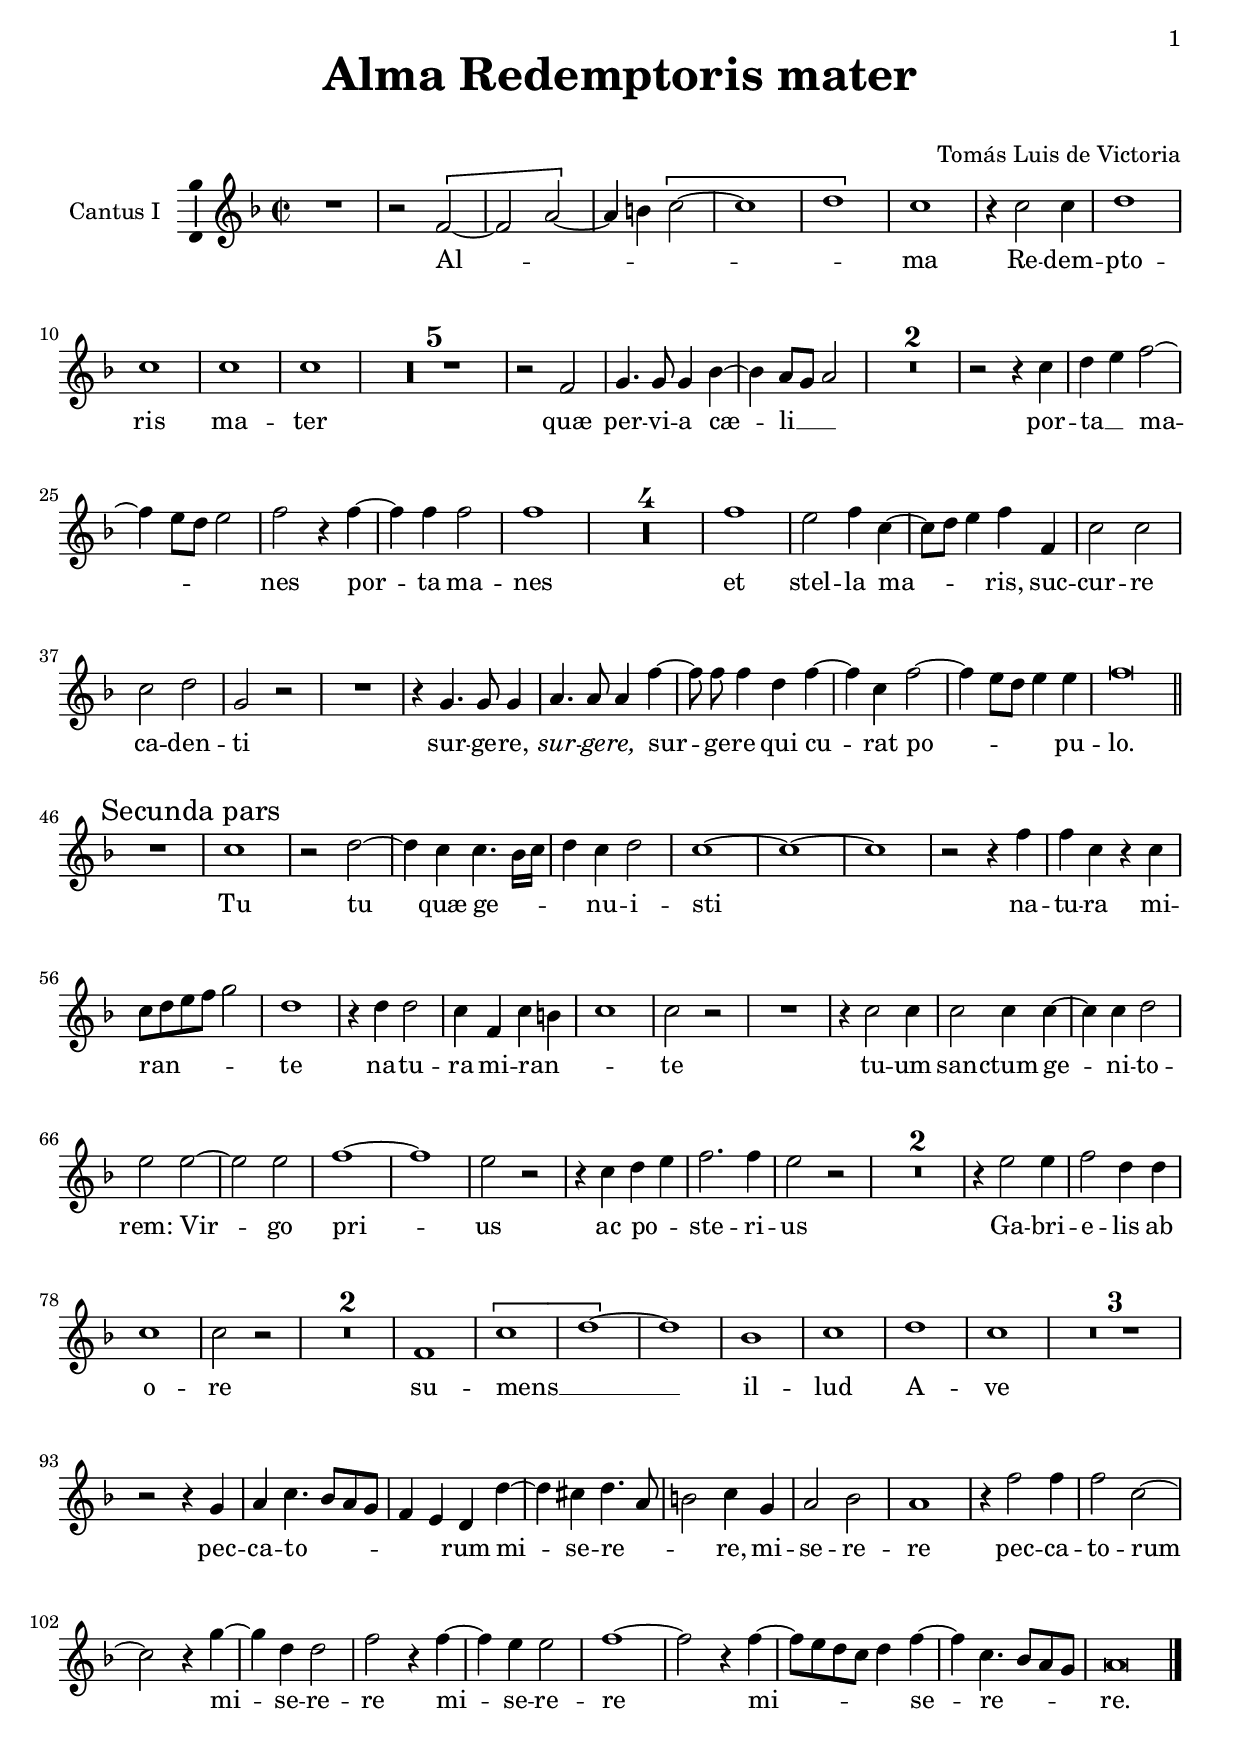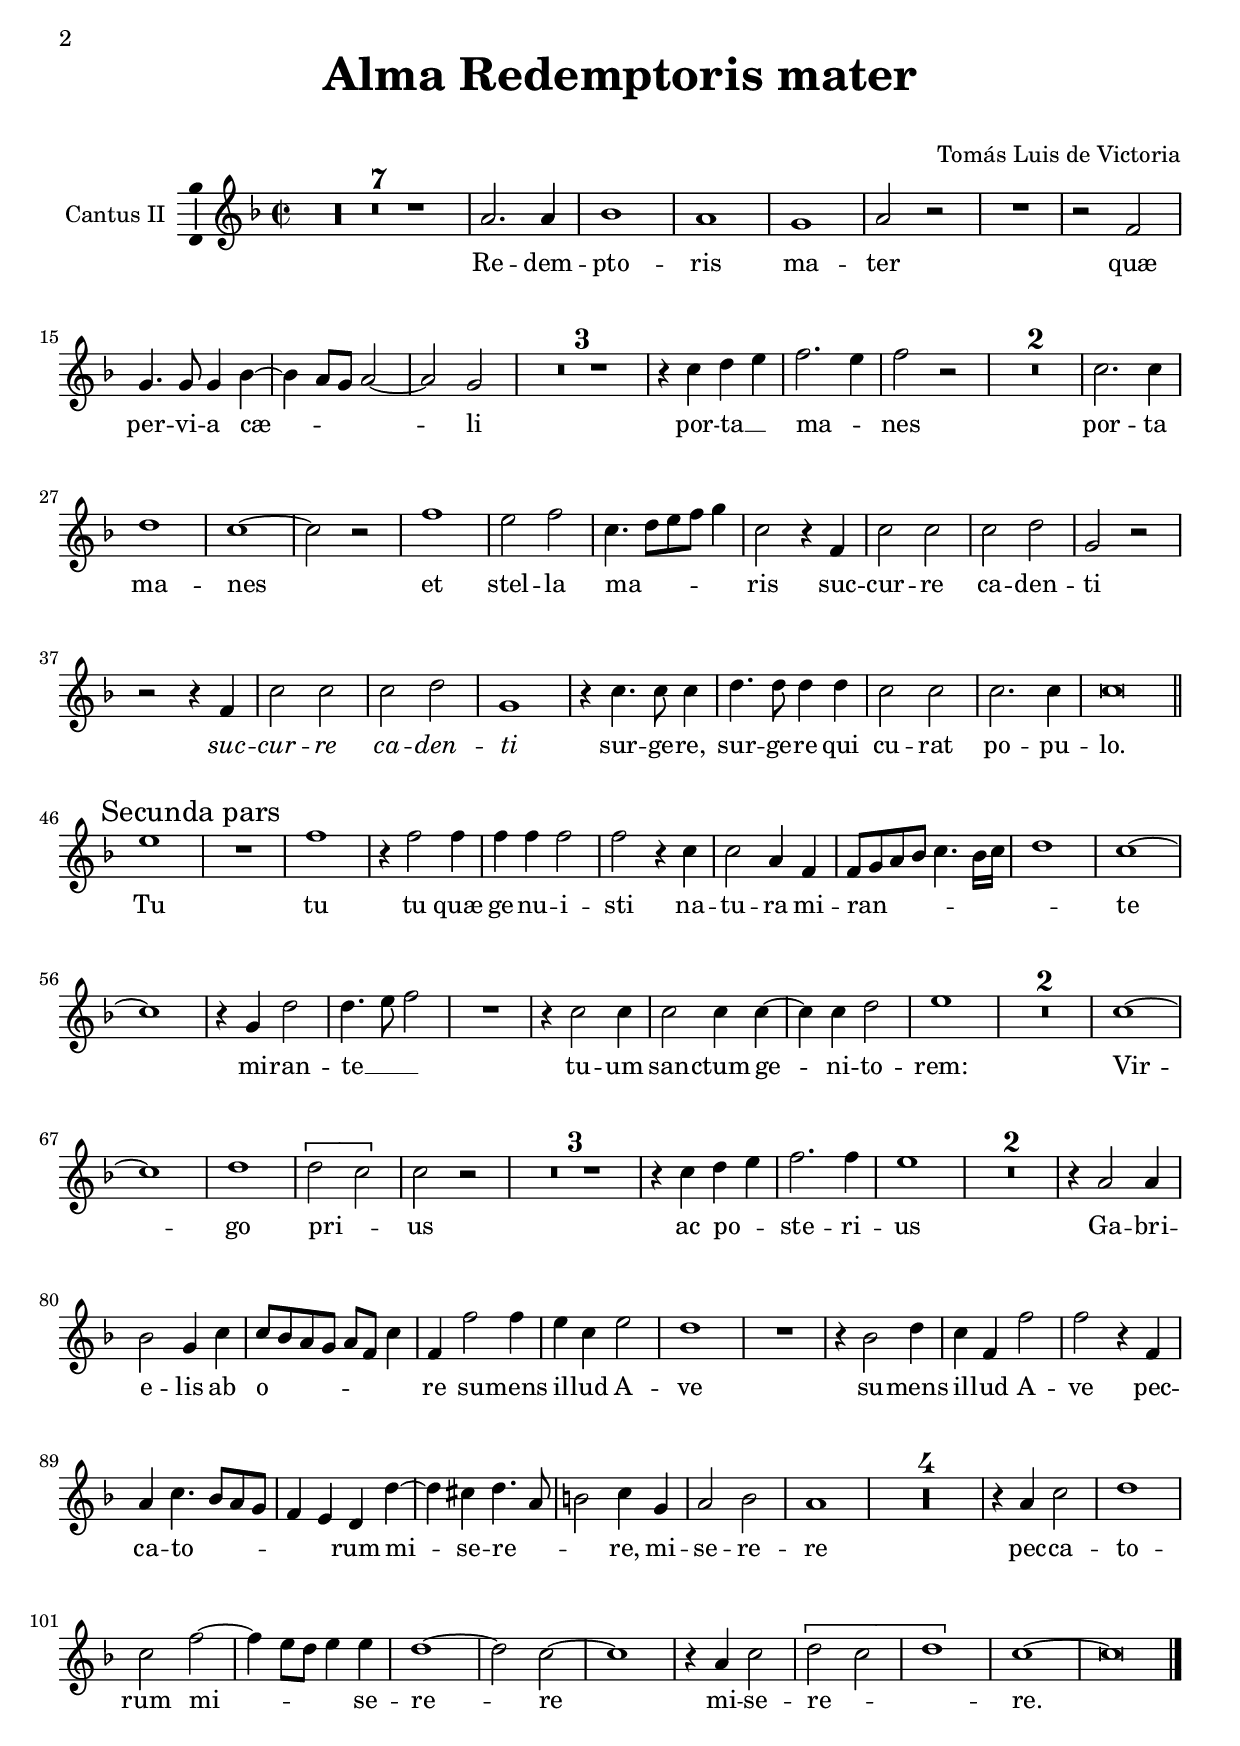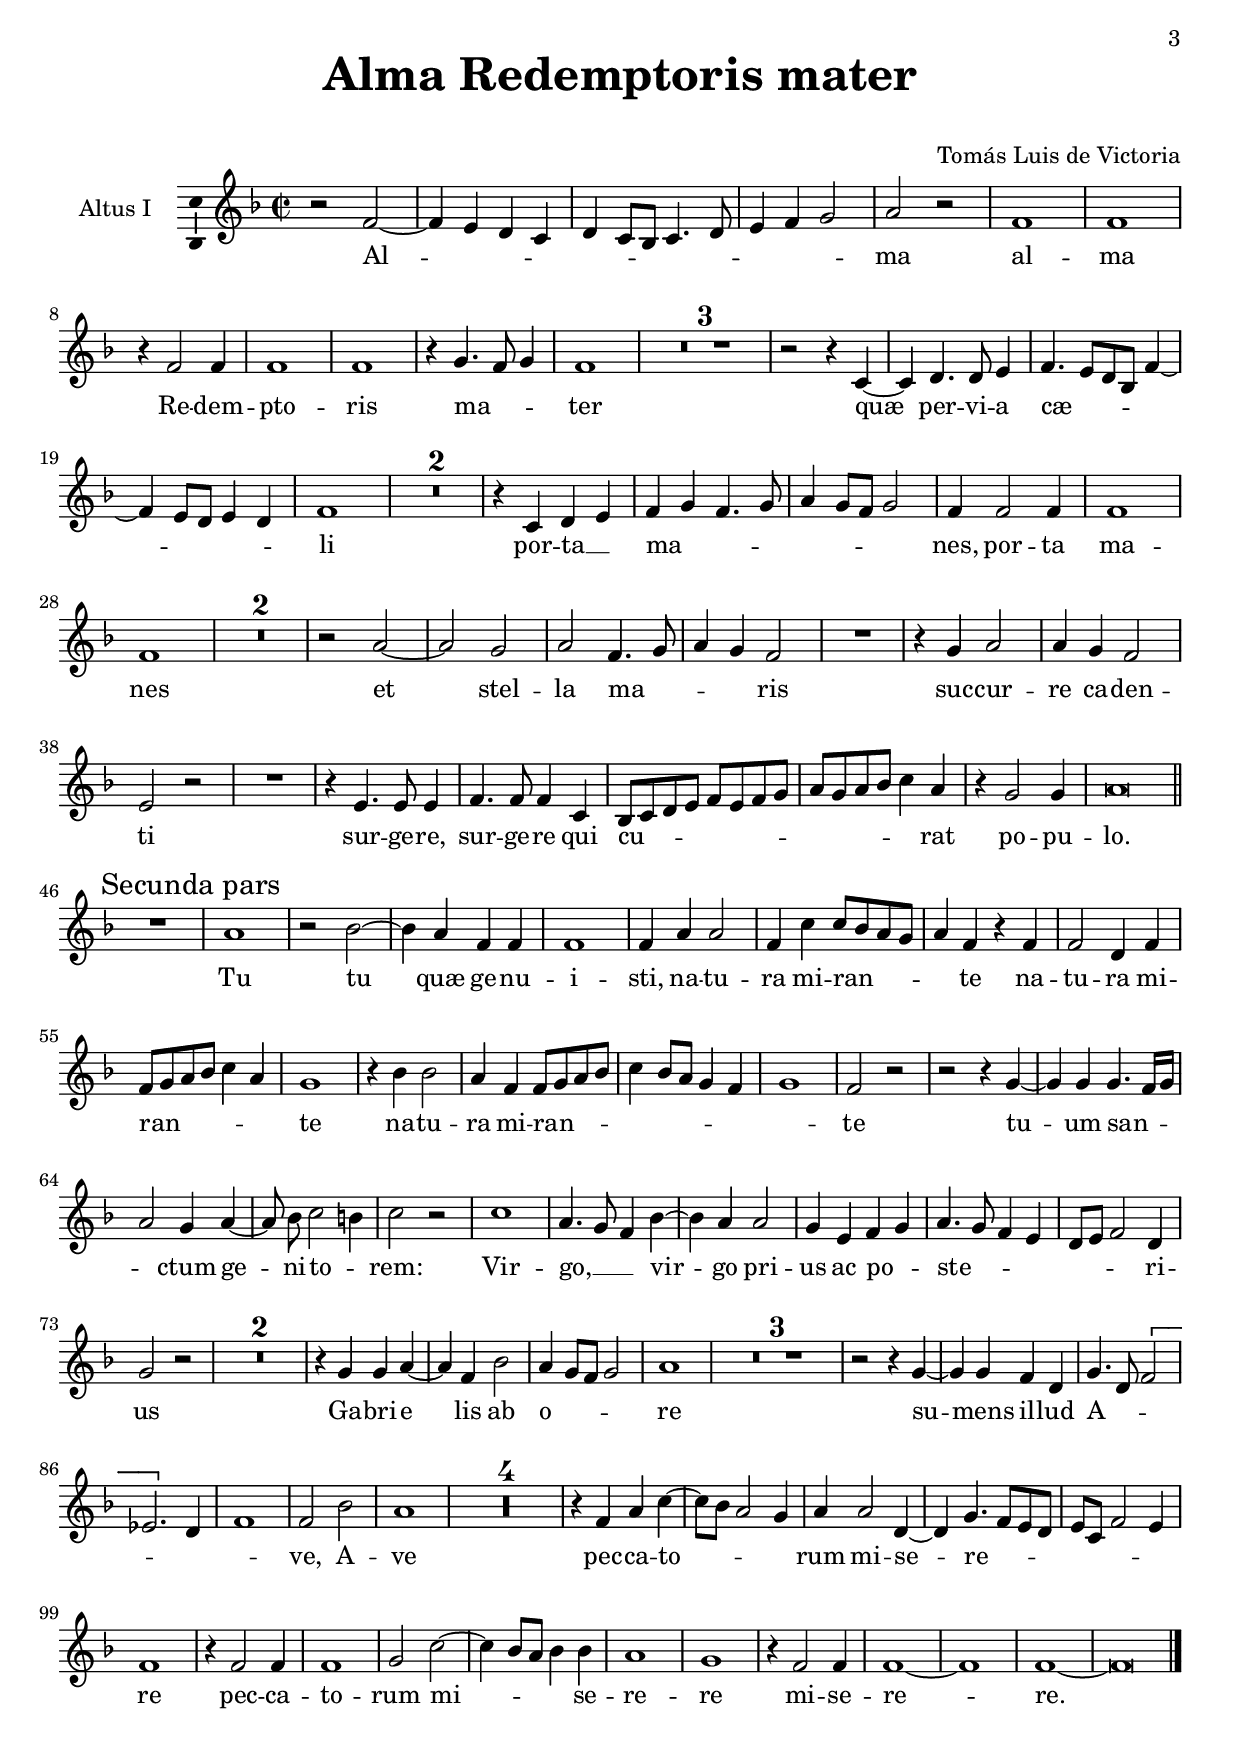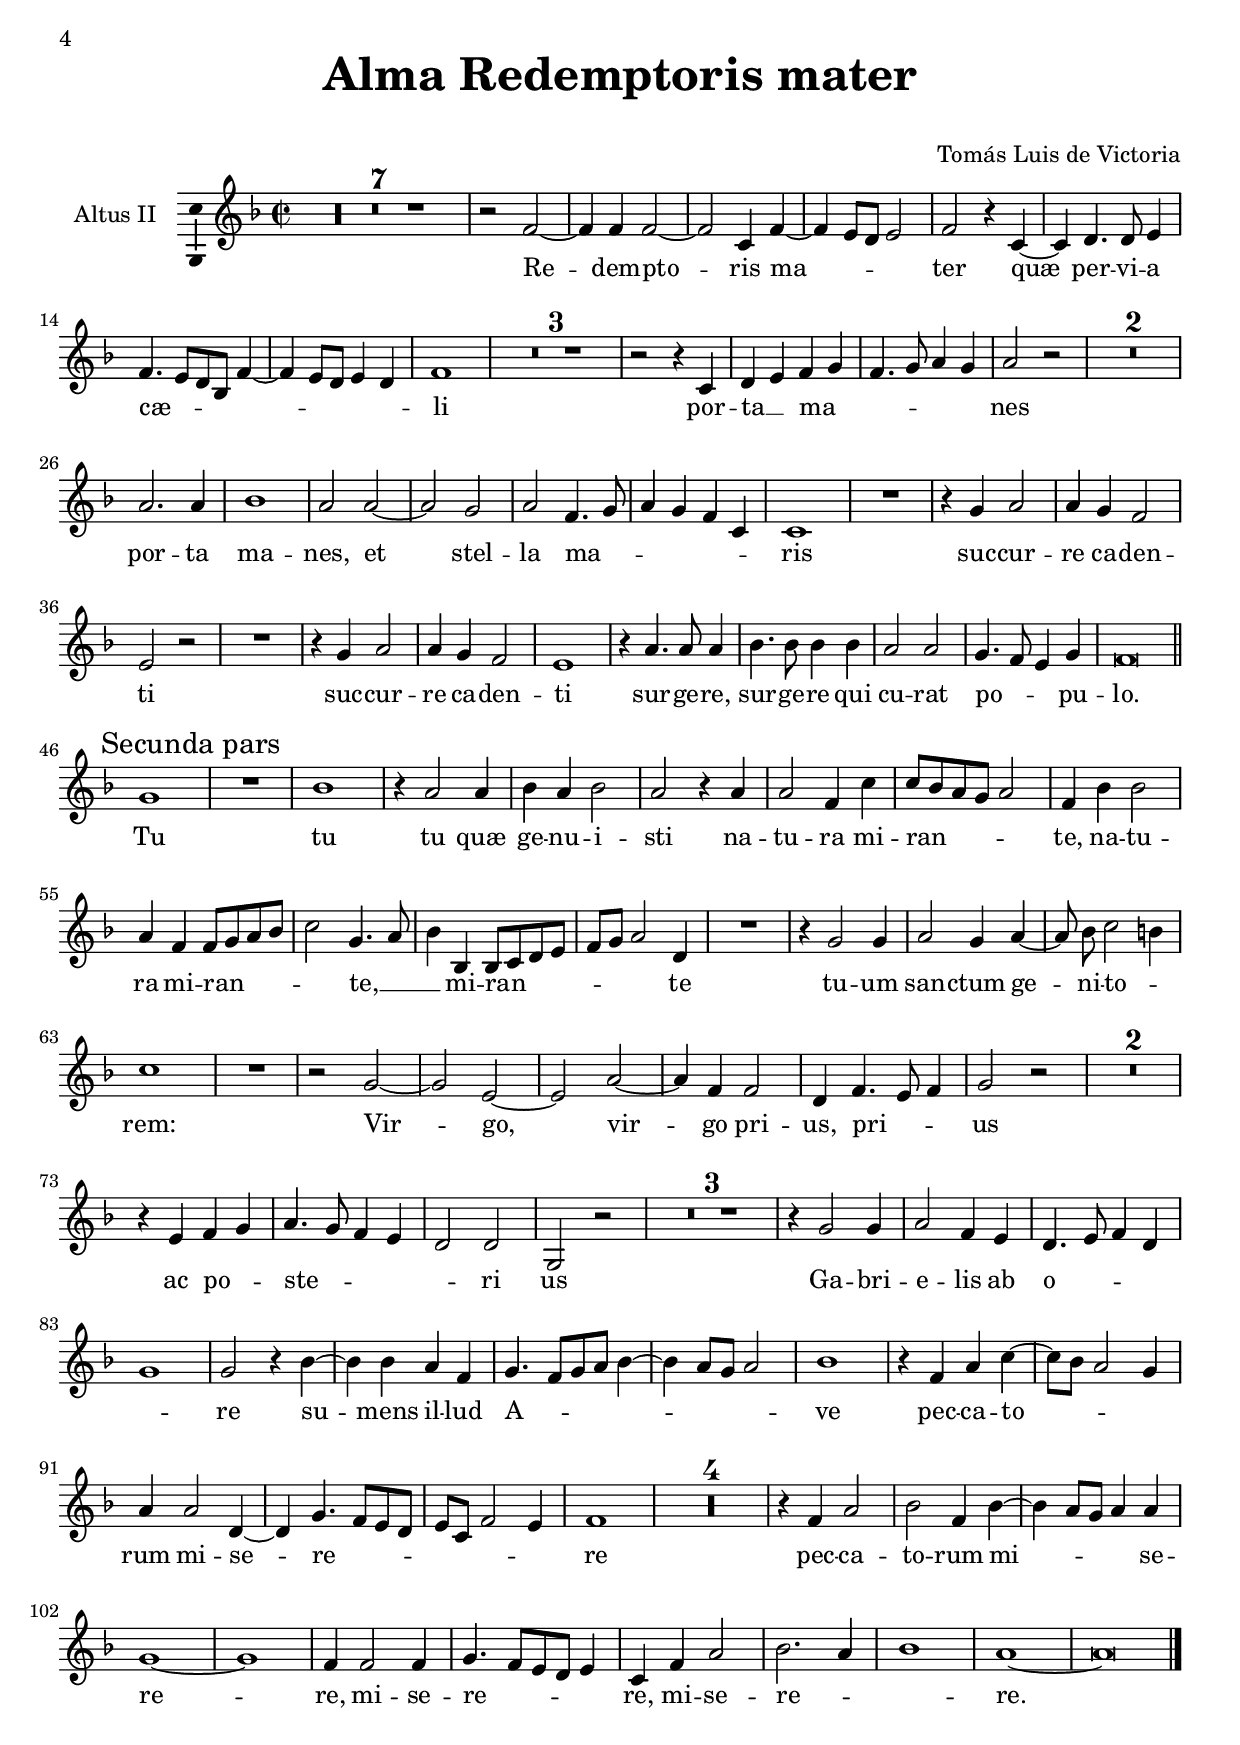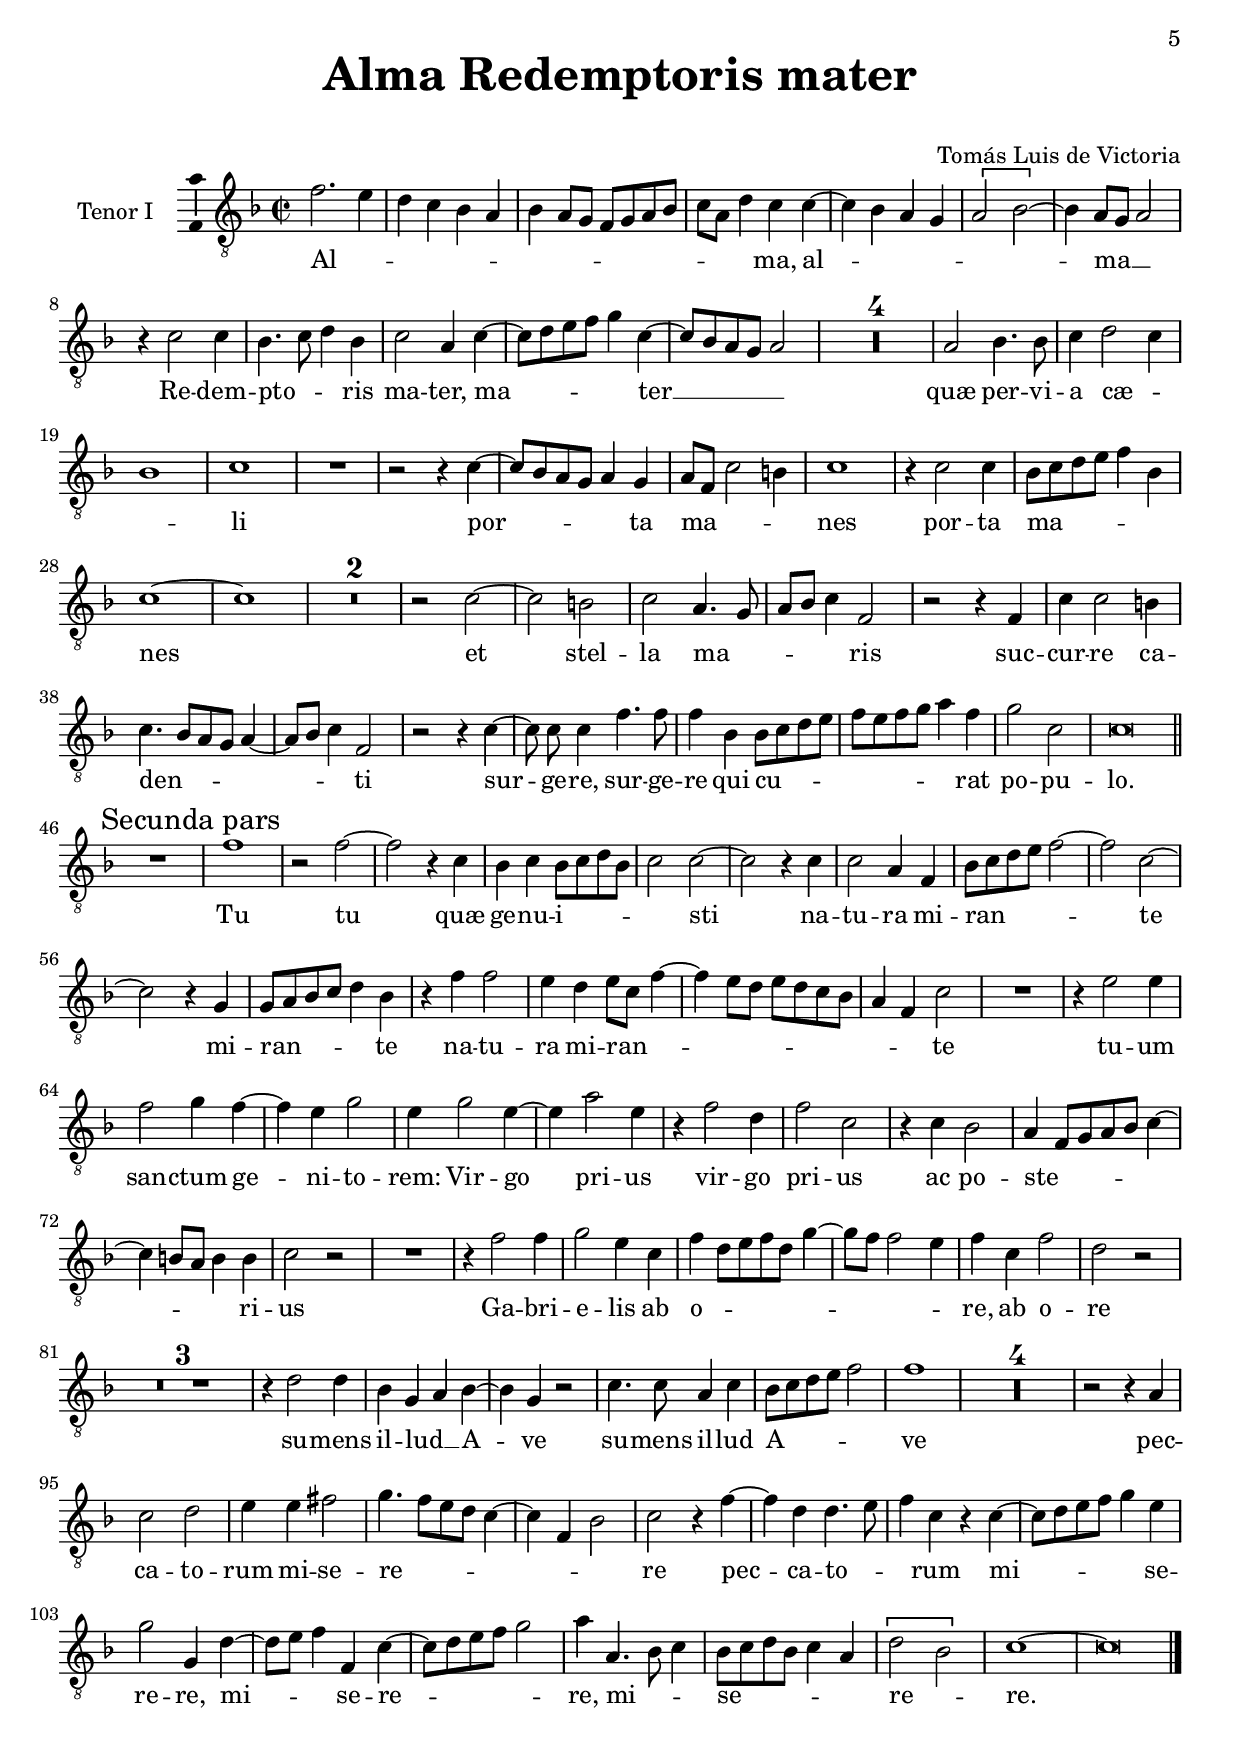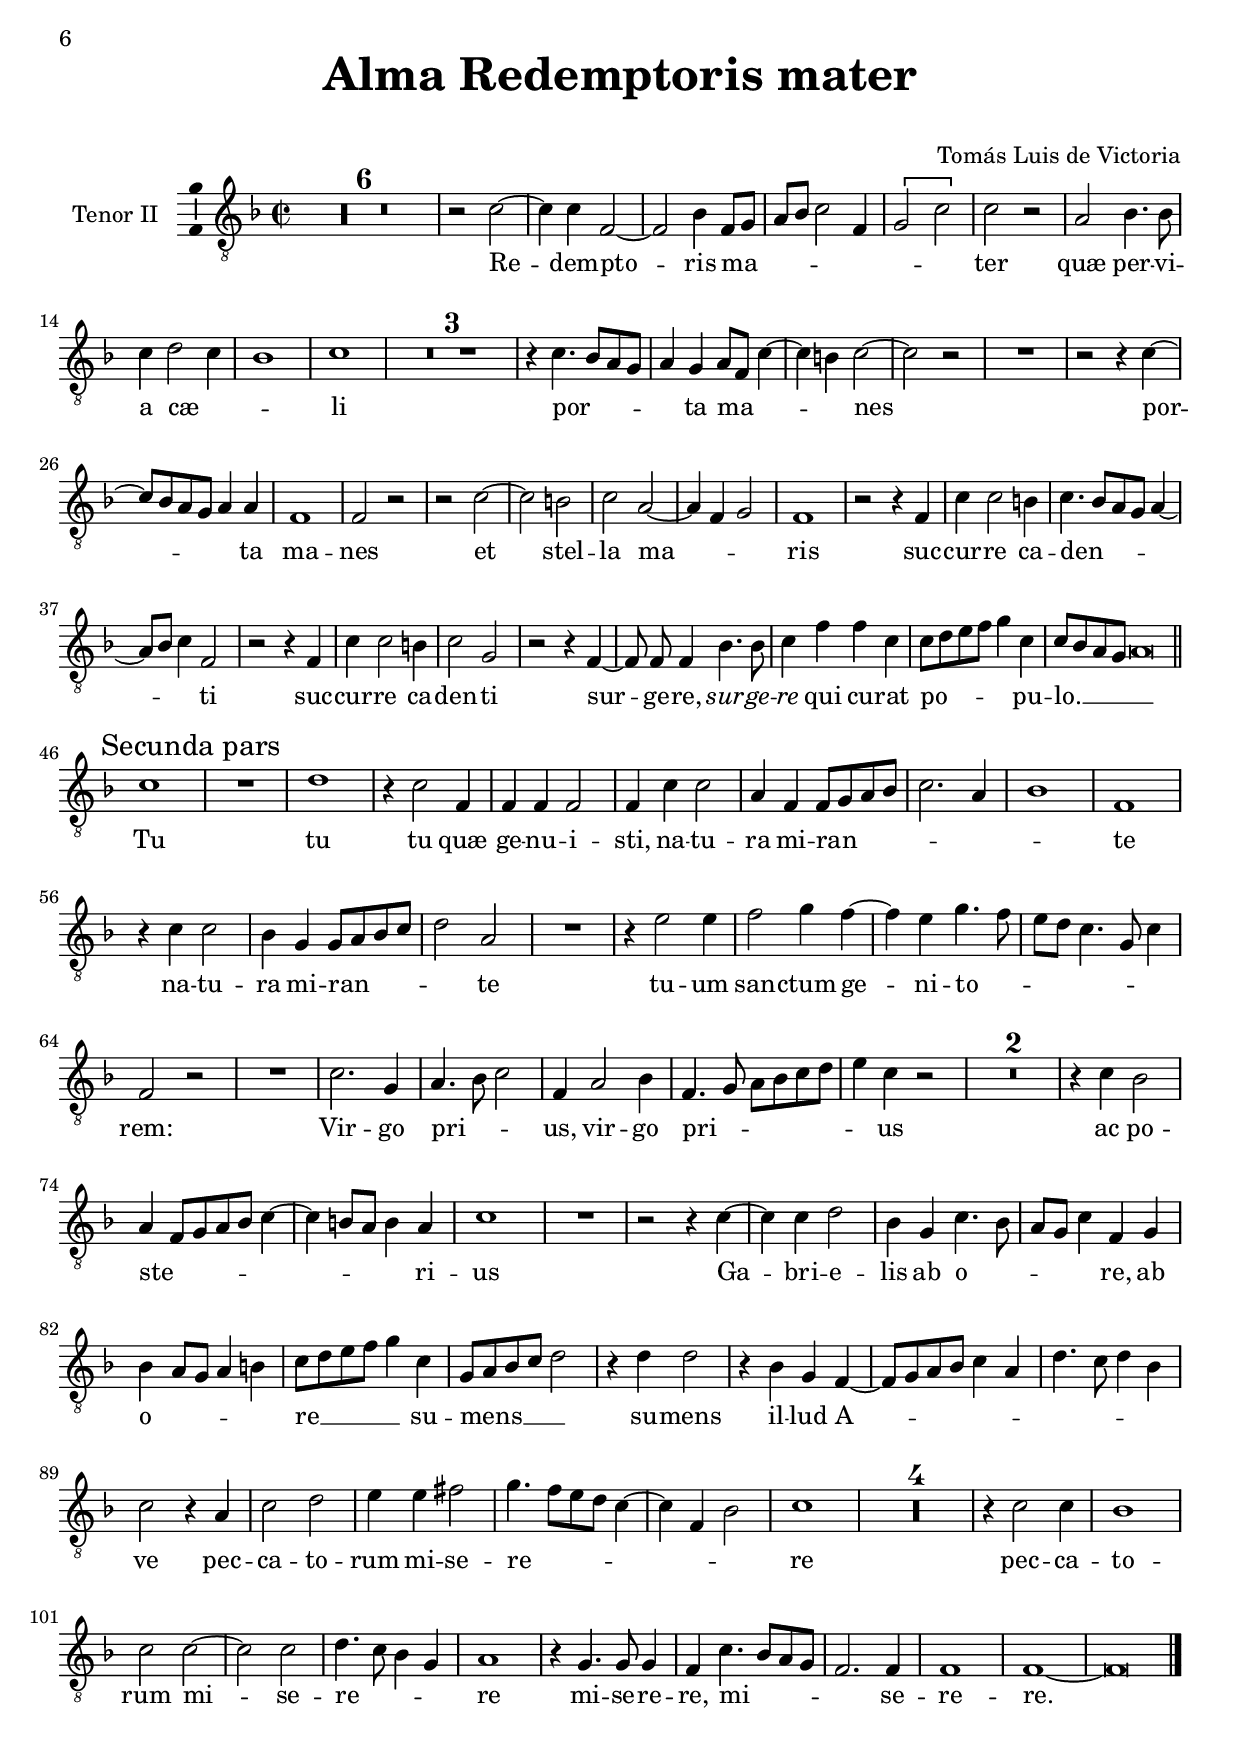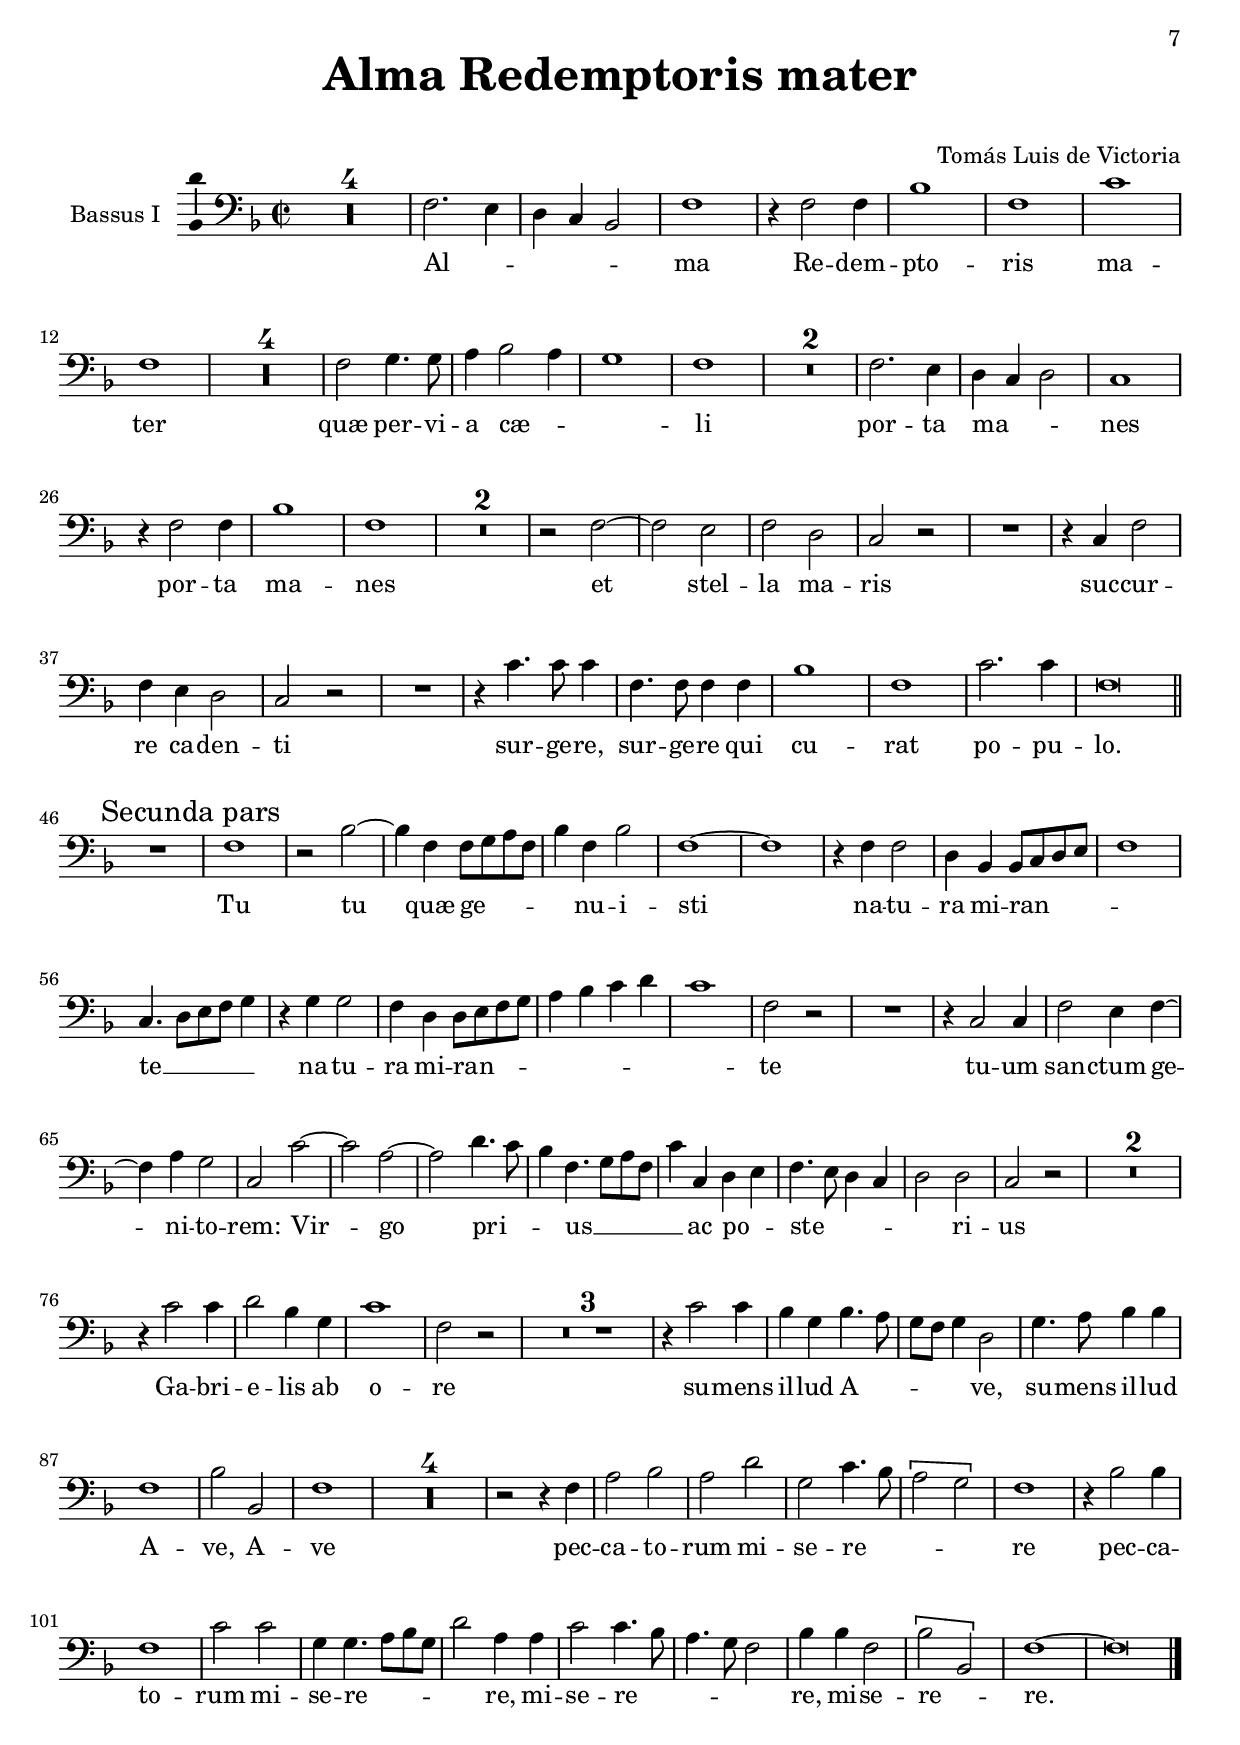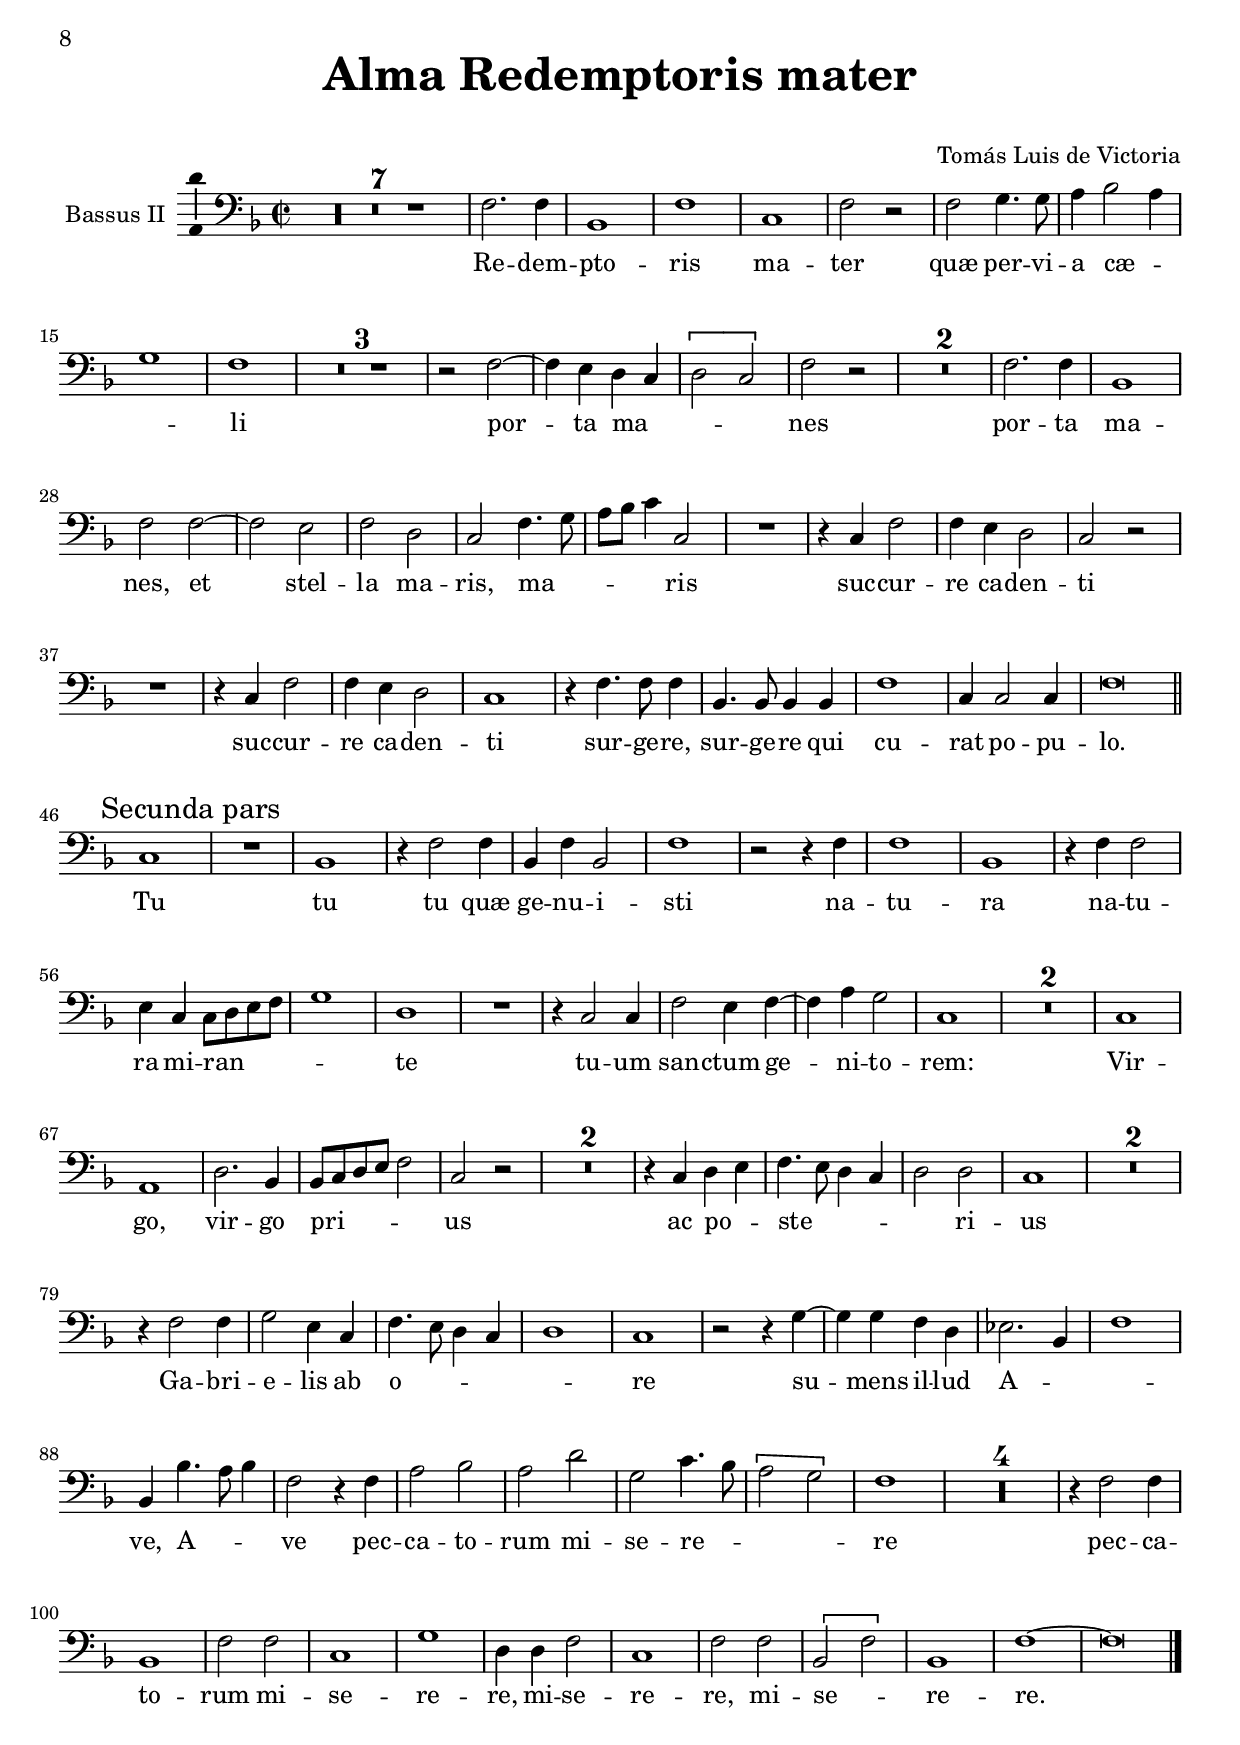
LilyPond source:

\version "2.18.0"

#(set-default-paper-size "a4")
#(set-global-staff-size 20)
#(ly:set-option 'point-and-click #f)
%nomobile

italicas=\override LyricText.font-shape = #'italic
rectas=\override LyricText.font-shape = #'upright
ss=\once \set suggestAccidentals = ##t
incipitwidth = 14


\header { tagline=" "} 

%%%%%%%%%%%%%%%%%%%%%%%%%%%%%%%%%%%%%%%%%%%%%%%%%%%%%%%%%%%%%%%%%%%%%%%%%%%%%5



global={\compressFullBarRests
	\key f \major \time 2/2 \skip 1*45 \bar "||" \break
        \override Score.RehearsalMark.X-offset = #4
        \mark \markup{"Secunda pars"}
        \skip 1*65 \bar "|." \pageBreak
}


cantus={
	R1*4/4 |
	r2 \[f' ~ |
	f' a' ~ \] |
	a'4 b' \[ c''2 ~ |
%5
	c''1 | % falta el puntillo en todas las ediciones menos en 1581b y en el órgano de 1600a
	d'' \] |
	c'' |
	r4 c''2 c''4 |
	d''1 |
%10
	c'' |
	c'' |
	c'' |
        R1*5
        %{R1*4/4 |
	R1*4/4 |
%15
	R1*4/4 |
	R1*4/4 |
	R1*4/4 | %}
        r2 f' |
	g'4. g'8 g'4 bes' ~ |
%20
	bes' a'8 g' a'2 |
	R1*2
        %{R1*4/4 |
	R1*4/4 %}
	r2 r4 c'' |
	d'' e'' f''2 ~ |
%25
	f''4 e''8 d'' e''2 |
	f'' r4 f'' ~ |
	f'' f'' f''2 |
	f''1 |
        R1*4
        %{
	R1*4/4 |
%30
	R1*4/4 |
	R1*4/4 |
	R1*4/4 %}
	f''1 |
	e''2 f''4 c'' ~ |
%35
	c''8 d'' e''4 f'' f' |
	c''2 c'' |
	c'' d'' |
	g' r |
	R1*4/4 |
%40
	r4 g'4. g'8 g'4 |
	a'4. a'8 a'4 f'' ~ |
	\set Staff.autoBeaming = ##f
	f''8 f'' f''4 d'' f'' ~ |
	\set Staff.autoBeaming = ##t
	f'' c'' f''2 ~ |
	f''4 e''8 d'' e''4 e'' |
%45
	f''\breve*1/2 | 
        
        R1*4/4 |
	c''1 |
	r2 d'' ~ |
	d''4 c'' c''4. bes'16 c'' |
%50
	d''4 c'' d''2 |
	c''1 ~ |
	c'' ~ |
	c'' | 
	r2 r4 f'' |
%55
	f'' c'' r c'' |
	c''8 d'' e'' f'' g''2 |
	d''1 |
	r4 d'' d''2 | 
	c''4 f' c'' b' |
%60
	c''1 |
	c''2 r | 
	R1*4/4 |
	r4 c''2 c''4 |
	c''2 c''4 c'' ~ |
%65
	c'' c'' d''2 |
	e'' e'' ~ |
	e'' e'' |
	f''1 ~ | 
	f'' |
%70
	e''2 r |
	r4 c'' d'' e'' |
	f''2. f''4 | 
	e''2 r |
	R1*2
        %{R1*4/4 | 
%75
	R1*4/4 %}
	r4 e''2 e''4 |
	f''2 d''4 d'' |
	c''1 |
	c''2 r | 
%80
        R1*2
	%{R1*4/4 | 
	R1*4/4 %}
	f'1 |
	\[c'' |
	d'' ~ \] |
%85
	d'' |
	bes' | % en 1600a parece que hay un puntillo
	c'' |
	d'' |
	c'' |
%90
        R1*3
	%{R1*4/4 |
	R1*4/4 |
	R1*4/4 %}
	r2 r4 g' | 
	a' c''4. bes'8 a' g' |
%95
	f'4 e' d' d'' ~ |
	d'' cis'' d''4. a'8 |
	b'2 c''4 g' |
	a'2 bes' |
	a'1 |
%100
	r4 f''2 f''4 | 
	f''2 c'' ~ |
	c'' r4 g'' ~ |
	g'' d'' d''2 | 
	f'' r4 f'' ~ |
%105
	f'' e'' e''2 |
	f''1 ~ |
	f''2 r4 f'' ~ |
	f''8 e'' d'' c'' d''4 f'' ~ |
	f'' c''4. bes'8 a' g' |
%110
	a'\breve*1/2 |
}

altus={
	r2 f' ~ |
	f'4 e' d' c' |
	d' c'8 bes c'4. d'8 |
	e'4 f' g'2 |
%5
	a' r |
	f'1 |
	f' |
	r4 f'2 f'4 |
	f'1 |
%10
	f' |
	r4 g'4. f'8 g'4 |
	f'1 |
        R1*3
        %{R1*4/4 |
	R1*4/4 |
%15
	R1*4/4 %}
	r2 r4 c' ~ |
	c' d'4. d'8 e'4 |
	f'4.  e'8[ d' bes] f'4 ~ |
	f' e'8 d' e'4 d' |
%20
	f'1 |
        R1*2
	%{R1*4/4 |
	R1*4/4 %}
	r4 c' d' e' |
	f' g' f'4. g'8 |
%25
	a'4 g'8 f' g'2 |
	f'4 f'2 f'4 |
	f'1 |
	f' |
        R1*2
	%{R1*4/4 |
%30
	R1*4/4 %}
	r2 a' ~ |
	a' g' |
	a' f'4. g'8 |
	a'4 g' f'2 |
%35
	R1*4/4 |
	r4 g' a'2 |
	a'4 g' f'2 |
	e' r |
	R1*4/4 |
%40
	r4 e'4. e'8 e'4 |
	f'4. f'8 f'4 c' |
	bes8 c' d' e' f' e' f' g' |
	a' g' a' bes' c''4 a' |
	r g'2 g'4 |
%45
	a'\breve*1/2 |
        
        R1*4/4 |
	a'1 |
	r2 bes' ~ |
	bes'4 a' f' f' |
%50
	f'1 |
	f'4 a' a'2 |
	f'4 c'' c''8 bes' a' g' |
	a'4 f' r f' |
	f'2 d'4 f' |
%55
	f'8 g' a' bes' c''4 a' |
	g'1 |
	r4 bes' bes'2 |
	a'4 f' f'8 g' a' bes' |
	c''4 bes'8 a' g'4 f' |
%60
	g'1 |
	f'2 r |
	r r4 g' ~ |
	g' g' g'4. f'16 g' |
	a'2 g'4 a' ~ |
%65
	\set Staff.autoBeaming = ##f
	a'8 bes' c''2 b'4 |
	\set Staff.autoBeaming = ##t
	c''2 r |
	c''1 |
	a'4. g'8 f'4 bes' ~ |
	bes' a' a'2 | % borroso
%70
	g'4 e' f' g' |
	a'4. g'8 f'4 e' |
	d'8 e' f'2 d'4 |
	g'2 r |
        R1*2
	%{R1*4/4 |
%75
	R1*4/4 %}
	r4 g' g' a' ~ |
	a' f' bes'2 |
	a'4 g'8 f' g'2 |
	a'1 |
%80
        R1*3
	%{R1*4/4 |
	R1*4/4 |
	R1*4/4 %}
	r2 r4 g' ~ |
	g' g' f' d' |
%85
	g'4. d'8 \[f'2 |
	ees'2.\] d'4 |
	f'1 |
	f'2 bes' |
	a'1 |
%90
        R1*4
	%{R1*4/4 |
	R1*4/4 |
	R1*4/4 |
	R1*4/4 %}
	r4 f' a' c'' ~ |
%95
	c''8 bes' a'2 g'4 |
	a' a'2 d'4 ~ |
	d' g'4. f'8 e' d' |
	e' c' f'2 e'4 |
	f'1 |
%100
	r4 f'2 f'4 | % borroso
	f'1 |
	g'2 c'' ~ |
	c''4 bes'8 a' bes'4 bes' |
	a'1 |
%105
	g' |
	r4 f'2 f'4 |
	f'1 ~ |
	f' |
	f' ~ |
%110
	f'\breve*1/2 |
}

tenor={
	f'2. e'4 |
	d' c' bes a |
	bes a8 g f g a bes |
	c' a d'4 c' c' ~ |
%5
	c' bes a g |
	\[a2 bes ~ \] |
	bes4 a8 g a2 |
	r4 c'2 c'4 |
	bes4. c'8 d'4 bes |
%10
	c'2 a4 c' ~ |
	c'8 d' e' f' g'4 c' ~ |
	c'8 bes a g a2 |
	R1*4
        %{R1*4/4 |
	R1*4/4 |
%15
	R1*4/4 |
	R1*4/4 %}
	a2 bes4. bes8 |
	c'4 d'2 c'4 |
	bes1 |
%20
	c' |
	R1*4/4 |
	r2 r4 c' ~ |
	c'8 bes a g a4 g |
	a8 f c'2 b4 |
%25
	c'1 |
	r4 c'2 c'4 |
	bes8 c' d' e' f'4 bes |
	c'1 ~ |
	c' |
%30
	R1*2
        %{R1*4/4 |
	R1*4/4 %}
	r2 c' ~ |
	c' b |
	c' a4. g8 |
%35
	a bes c'4 f2 |
	r r4 f |
	c' c'2 b4 |
	c'4.  bes8[ a g] a4 ~ |
	a8 bes c'4 f2 |
%40
	r r4 c' ~ |
	\set Staff.autoBeaming = ##f
	c'8 c' c'4 f'4. f'8 |
	\set Staff.autoBeaming = ##t
	f'4 bes bes8 c' d' e' |
	f' e' f' g' a'4 f' |
	g'2 c' |
%45
	c'\breve*1/2 |

        R1*4/4 |
	f'1 |
	r2 f' ~ |
	f' r4 c' |
%50
	bes c' bes8 c' d' bes |
	c'2 c' ~ |
	c' r4 c' |
	c'2 a4 f |
	bes8 c' d' e' f'2 ~ |
%55
	f' c' ~ |
	c' r4 g |
	g8 a bes c' d'4 bes |
	r f' f'2 |
	e'4 d' e'8 c' f'4 ~ |
%60
	f' e'8 d' e' d' c' bes |
	a4 f c'2 |
	R1*4/4 |
	r4 e'2 e'4 |
	f'2 g'4 f' ~ |
%65
	f' e' g'2 |
	e'4 g'2 e'4 ~ |
	e' a'2 e'4 |
	r f'2 d'4 |
	f'2 c' |
%70
	r4 c' bes2 |
	a4  f8[ g a bes] c'4 ~ |
	c' b8 a b4 b |
	c'2 r |
	R1*4/4 |
%75
	r4 f'2 f'4 |
	g'2 e'4 c' |
	f'  d'8[ e' f' d'] g'4 ~ |
	g'8 f' f'2 e'4 |
	f' c' f'2 |
%80
	d' r |
	R1*3
        %{R1*4/4 |
	R1*4/4 |
	R1*4/4 %}
	r4 d'2 d'4 |
%85
	bes g a bes ~ |
	bes g r2 |
	c'4. c'8 a4 c' |
	bes8 c' d' e' f'2 |
	f'1 |
%90
        R1*4
	%{R1*4/4 |
	R1*4/4 |
	R1*4/4 |
	R1*4/4 %}
	r2 r4 a |
%95
	c'2 d' |
	e'4 e' fis'2 |
	g'4.  f'8[ e' d'] c'4 ~ |
	c' f bes2 |
	c' r4 f' ~ |
%100
	f' d' d'4. e'8 |
	f'4 c' r c' ~ |
	c'8 d' e' f' g'4 e' |
	g'2 g4 d' ~ |
	d'8 e' f'4 f c' ~ |
%105
	c'8 d' e' f' g'2 |
	a'4 a4. bes8 c'4 |
	bes8 c' d' bes c'4 a |
	\[d'2 bes\] |
	c'1 ~ |
%110
	c'\breve*1/2 |
}

bassus={
	R1*4
        %{R1*4/4 |
	R1*4/4 |
	R1*4/4 |
	R1*4/4 %}
%5
	f2. e4 |
	d c bes,2 |
	f1 |
	r4 f2 f4 |
	bes1 |
%10
	f |
	c' |
	f |
        R1*4
	%{R1*4/4 |
	R1*4/4 |
%15
	R1*4/4 |
	R1*4/4 %}
	f2 g4. g8 |
	a4 bes2 a4 |
	g1 |
%20
	f |
        R1*2
	%{R1*4/4 |
	R1*4/4 %}
	f2. e4 |
	d c d2 |
%25
	c1 |
	r4 f2 f4 |
	bes1 |
	f |
        R1*2
	%{R1*4/4 |
%30
	R1*4/4 %}
	r2 f ~ |
	f e |
	f d |
	c r |
%35
	R1*4/4 |
	r4 c f2 |
	f4 e d2 |
	c r |
	R1*4/4 |
%40
	r4 c'4. c'8 c'4 |
	f4. f8 f4 f |
	bes1 |
	f |
	c'2. c'4 |
%45
	f\breve*1/2 |

        R1*4/4 |
	f1 |
	r2 bes ~ |
	bes4 f f8 g a f |
%50
	bes4 f bes2 |
	f1 ~ |
	f |
	r4 f f2 |
	d4 bes, bes,8 c d e |
%55
	f1 |
	c4.  d8[ e f] g4 |
	r g g2 |
	f4 d d8 e f g |
	a4 bes c' d' |
%60
	c'1 |
	f2 r |
	R1*4/4 |
	r4 c2 c4 |
	f2 e4 f ~ |
%65
	f a g2 |
	c c' ~ |
	c' a ~ |
	a d'4. c'8 |
	bes4 f4. g8 a f |
%70
	c'4 c d e |
	f4. e8 d4 c |
	d2 d |
	c r |
        R1*2
	%{R1*4/4 |
%75
	R1*4/4 %}
	r4 c'2 c'4 |
	d'2 bes4 g |
	c'1 |
	f2 r |
%80
        R1*3
	%{R1*4/4 |
	R1*4/4 |
	R1*4/4 %}
	r4 c'2 c'4 |
	bes g bes4. a8 |
%85
	g f g4 d2 |
	g4. a8 bes4 bes |
	f1 |
	bes2 bes, |
	f1 |
%90
        R1*4
	%{R1*4/4 |
	R1*4/4 |
	R1*4/4 |
	R1*4/4 %}
	r2 r4 f |
%95
	a2 bes |
	a d' |
	g c'4. bes8 |
	\[a2 g\] |
	f1 |
%100
	r4 bes2 bes4 |
	f1 |
	c'2 c' |
	g4 g4. a8 bes g |
	d'2 a4 a |
%105
	c'2 c'4. bes8 |
	a4. g8 f2 |
	bes4 bes f2 |
	\[bes bes,\] |
	f1 ~ |
%110
	f\breve*1/2 |
}

cantusdos={
	R1*7
        %{R1*4/4 |
	R1*4/4 |
	R1*4/4 |
	R1*4/4 |
%5
	R1*4/4 |
	R1*4/4 |
	R1*4/4 %}
	a'2. a'4 |
	bes'1 |
%10
	a' |
	g' |
	a'2 r |
	R1*4/4 |
	r2 f' |
%15
	g'4. g'8 g'4 bes' ~ |
	bes' a'8 g' a'2 ~ |
	a' g' |
        R1*3
	%{R1*4/4 |
	R1*4/4 |
%20
	R1*4/4 %}
	r4 c'' d'' e'' |
	f''2. e''4 |
	f''2 r |
        R1*2
	%{R1*4/4 |
%25
	R1*4/4 %}
	c''2. c''4 |
	d''1 |
	c'' ~ |
	c''2 r |
%30
	f''1 |
	e''2 f'' |
	c''4.  d''8[ e'' f''] g''4 |
	c''2 r4 f' |
	c''2 c'' |
%35
	c'' d'' |
	g' r |
	r r4 f' |
	c''2 c'' |
	c'' d'' |
%40
	g'1 |
	r4 c''4. c''8 c''4 |
	d''4. d''8 d''4 d'' |
	c''2 c'' |
	c''2. c''4 |
%45
	c''\breve*1/2 |

        e''1 |
	R1*4/4 |
	f''1 |
	r4 f''2 f''4 |
%50
	f'' f'' f''2 |
	f'' r4 c'' |
	c''2 a'4 f' |
	f'8 g' a' bes' c''4. bes'16 c'' |
	d''1 |
%55
	c'' ~ |
	c'' |
	r4 g' d''2 |
	d''4. e''8 f''2 |
	R1*4/4 |
%60
	r4 c''2 c''4 |
	c''2 c''4 c'' ~ |
	c'' c'' d''2 |
	e''1 |
        R1*2
	%{R1*4/4 |
%65
	R1*4/4 %}
	c''1 ~ |
	c'' |
	d'' |
	\[d''2 c''\] |
%70
	c'' r |
        R1*3
	%{R1*4/4 |
	R1*4/4 |
	R1*4/4 %}
	r4 c'' d'' e'' |
%75
	f''2. f''4 |
	e''1 |
        R1*2
	%{R1*4/4 |
	R1*4/4 %}
	r4 a'2 a'4 |
%80
	bes'2 g'4 c'' |
	c''8 bes' a' g' a' f' c''4 |
	f' f''2 f''4 |
	e'' c'' e''2 |
	d''1 |
%85
	R1*4/4 |
	r4 bes'2 d''4 |
	c'' f' f''2 |
	f'' r4 f' |
	a' c''4. bes'8 a' g' |
%90
	f'4 e' d' d'' ~ |
	d'' cis'' d''4. a'8 |
	b'2 c''4 g' |
	a'2 bes' |
	a'1 |
%95
        R1*4
	%{R1*4/4 |
	R1*4/4 |
	R1*4/4 |
	R1*4/4 %}
	r4 a' c''2 |
%100
	d''1 |
	c''2 f'' ~ |
	f''4 e''8 d'' e''4 e'' |
	d''1 ~ |
	d''2 c'' ~ |
%105
	c''1 |
	r4 a' c''2 |
	\[d'' c'' |
	d''1\] |
	c'' ~ |
%110
	c''\breve*1/2 |
}

altusdos={
        R1*7
	%{R1*4/4 |
	R1*4/4 |
	R1*4/4 |
	R1*4/4 |
%5
	R1*4/4 |
	R1*4/4 |
	R1*4/4 %}
	r2 f' ~ |
	f'4 f' f'2 ~ |
%10
	f' c'4 f' ~ |
	f' e'8 d' e'2 |
	f' r4 c' ~ |
	c' d'4. d'8 e'4 |
	f'4.  e'8[ d' bes] f'4 ~ |
%15
	f' e'8 d' e'4 d' |
	f'1 |
        R1*3
	%{R1*4/4 |
	R1*4/4 |
	R1*4/4 %}
%20
	r2 r4 c' |
	d' e' f' g' |
	f'4. g'8 a'4 g' |
	a'2 r |
        R1*2
	%{R1*4/4 |
%25
	R1*4/4 %}
	a'2. a'4 |
	bes'1 |
	a'2 a' ~ |
	a' g' |
%30
	a' f'4. g'8 |
	a'4 g' f' c' |
	c'1 |
	R1*4/4 |
	r4 g' a'2 |
%35
	a'4 g' f'2 |
	e' r |
	R1*4/4 |
	r4 g' a'2 |
	a'4 g' f'2 |
%40
	e'1 |
	r4 a'4. a'8 a'4 |
	bes'4. bes'8 bes'4 bes' |
	a'2 a' |
	g'4. f'8 e'4 g' |
%45
	f'\breve*1/2 |

        g'1 |
	R1*4/4 |
	bes'1 |
	r4 a'2 a'4 |
%50
	bes' a' bes'2 |
	a' r4 a' |
	a'2 f'4 c'' |
	c''8 bes' a' g' a'2 |
	f'4 bes' bes'2 |
%55
	a'4 f' f'8 g' a' bes' |
	c''2 g'4. a'8 |
	bes'4 bes bes8 c' d' e' |
	f' g' a'2 d'4 |
	R1*4/4 |
%60
	r4 g'2 g'4 |
	a'2 g'4 a' ~ |
	\set Staff.autoBeaming = ##f
	a'8 bes' c''2 b'4 |
	\set Staff.autoBeaming = ##t
	c''1 |
	R1*4/4 |
%65
	r2 g' ~ |
	g' e' ~ |
	e' a' ~ |
	a'4 f' f'2 |
	d'4 f'4. e'8 f'4 |
%70
	g'2 r |
        R1*2
	%{R1*4/4 |
	R1*4/4 %}
	r4 e' f' g' |
	a'4. g'8 f'4 e' |
%75
	d'2 d' |
	g r |
        R1*3
	%{R1*4/4 |
	R1*4/4 |
	R1*4/4 %}
%80
	r4 g'2 g'4 |
	a'2 f'4 e' |
	d'4. e'8 f'4 d' |
	g'1 |
	g'2 r4 bes' ~ |
%85
	bes' bes' a' f' |
	g'4.  f'8[ g' a'] bes'4 ~ |
	bes' a'8 g' a'2 |
	bes'1 |
	r4 f' a' c'' ~ |
%90
	c''8 bes' a'2 g'4 |
	a' a'2 d'4 ~ |
	d' g'4. f'8 e' d' |
	e' c' f'2 e'4 |
	f'1 |
%95
        R1*4
	%{R1*4/4 |
	R1*4/4 |
	R1*4/4 |
	R1*4/4 %}
	r4 f' a'2 |
%100
	bes' f'4 bes' ~ |
	bes' a'8 g' a'4 a' |
	g'1 ~ |
	g' |
	f'4 f'2 f'4 |
%105
	g'4.  f'8[ e' d'] e'4 |
	c' f' a'2 |
	bes'2. a'4 |
	bes'1 |
	a' ~ |
%110
	a'\breve*1/2 |
}

tenordos={
        R1*6
        %{
	R1*4/4 |
	R1*4/4 |
	R1*4/4 |
	R1*4/4 |
%5
	R1*4/4 |
	R1*4/4 %}
	r2 c' ~ |
	c'4 c' f2 ~ |
	f bes4 f8 g |
%10
	a bes c'2 f4 |
	\[g2 c'\] |
	c' r |
	a bes4. bes8 |
	c'4 d'2 c'4 |
%15
	bes1 |
	c' |
        R1*3
	%{R1*4/4 |
	R1*4/4 |
	R1*4/4 %}
%20
	r4 c'4. bes8 a g |
	a4 g a8 f c'4 ~ |
	c' b c'2 ~ |
	c' r |
	R1*4/4 |
%25
	r2 r4 c' ~ |
	c'8 bes a g a4 a |
	f1 |
	f2 r |
	r c' ~ |
%30
	c' b |
	c' a ~ |
	a4 f g2 |
	f1 |
	r2 r4 f |
%35
	c' c'2 b4 |
	c'4.  bes8[ a g] a4 ~ |
	a8 bes c'4 f2 |
	r r4 f |
	c' c'2 b4 |
%40
	c'2 g |
	r r4 f ~ |
	\set Staff.autoBeaming = ##f
	f8 f f4 bes4. bes8 |
	\set Staff.autoBeaming = ##t
	c'4 f' f' c' |
	c'8 d' e' f' g'4 c' |
%45
	c'8 bes a g a\breve*1/4 |

        c'1 |
	R1*4/4 |
	d'1 |
	r4 c'2 f4 |
%50
	f f f2 |
	f4 c' c'2 |
	a4 f f8 g a bes |
	c'2. a4 |
	bes1 |
%55
	f |
	r4 c' c'2 |
	bes4 g g8 a bes c' |
	d'2 a |
	R1*4/4 |
%60
	r4 e'2 e'4 |
	f'2 g'4 f' ~ |
	f' e' g'4. f'8 |
	e' d' c'4. g8 c'4 |
	f2 r |
%65
	R1*4/4 |
	c'2. g4 |
	a4. bes8 c'2 |
	f4 a2 bes4 |
	f4. g8 a bes c' d' | % mejor sin unir las 5 corcheas
%70
	e'4 c' r2 |
	R1*2
        %{R1*4/4 |
	R1*4/4 %}
	r4 c' bes2 |
	a4  f8[ g a bes] c'4 ~ |
%75
	c' b8 a b4 a |
	c'1 |
	R1*4/4 |
	r2 r4 c' ~ |
	c' c' d'2 |
%80
	bes4 g c'4. bes8 |
	a g c'4 f g |
	bes a8 g a4 b |
	c'8 d' e' f' g'4 c' |
	g8 a bes c' d'2 |
%85
	r4 d' d'2 |
	r4 bes g f ~ |
	f8 g a bes c'4 a |
	d'4. c'8 d'4 bes |
	c'2 r4 a |
%90
	c'2 d' |
	e'4 e' fis'2 |
	g'4.  f'8[ e' d'] c'4 ~ |
	c' f bes2 |
	c'1 |
%95
        R1*4
	%{R1*4/4 |
	R1*4/4 |
	R1*4/4 |
	R1*4/4 %}
	r4 c'2 c'4 |
%100
	bes1 |
	c'2 c' ~ |
	c' c' |
	d'4. c'8 bes4 g |
	a1 |
%105
	r4 g4. g8 g4 |
	f c'4. bes8 a g |
	f2. f4 |
	f1 |
	f ~ |
%110
	f\breve*1/2 |
}

bassusdos={
        R1*7
	%{R1*4/4 |
	R1*4/4 |
	R1*4/4 |
	R1*4/4 |
%5
	R1*4/4 |
	R1*4/4 |
	R1*4/4 %}
	f2. f4 |
	bes,1 |
%10
	f |
	c |
	f2 r |
	f g4. g8 |
	a4 bes2 a4 |
%15
	g1 |
	f |
        R1*3
	%{R1*4/4 |
	R1*4/4 |
	R1*4/4 %}
%20
	r2 f ~ |
	f4 e d c |
	\[d2 c\] |
	f r |
        R1*2
	%{R1*4/4 |
%25
	R1*4/4 %}
	f2. f4 |
	bes,1 |
	f2 f ~ |
	f e |
%30
	f d |
	c f4. g8 |
	a bes c'4 c2 |
	R1*4/4 |
	r4 c f2 |
%35
	f4 e d2 |
	c r |
	R1*4/4 |
	r4 c f2 |
	f4 e d2 |
%40
	c1 |
	r4 f4. f8 f4 |
	bes,4. bes,8 bes,4 bes, |
	f1 |
	c4 c2 c4 |
%45
	f\breve*1/2 |
        
        c1 |
	R1*4/4 |
	bes,1 |
	r4 f2 f4 |
%50
	bes, f bes,2 |
	f1 |
	r2 r4 f |
	f1 |
	bes, |
%55
	r4 f f2 |
	e4 c c8 d e f |
	g1 |
	d |
	R1*4/4 |
%60
	r4 c2 c4 |
	f2 e4 f ~ |
	f a g2 |
	c1 |
        R1*2
	%{R1*4/4 |
%65
	R1*4/4 %}
	c1 |
	a, |
	d2. bes,4 |
	bes,8 c d e f2 |
%70
	c r |
        R1*2
	%{R1*4/4 |
	R1*4/4 %}
	r4 c d e |
	f4. e8 d4 c |
%75
	d2 d2 |
	c1 |
        R1*2
	%{R1*4/4 |
	R1*4/4 %}
	r4 f2 f4 |
%80
	g2 e4 c |
	f4. e8 d4 c |
	d1 |
	c |
	r2 r4 g ~ |
%85
	g g f d |
	ees2. bes,4 |
	f1 |
	bes,4 bes4. a8 bes4 |
	f2 r4 f |
%90
	a2 bes |
	a d' |
	g c'4. bes8 |
	\[a2 g\] |
	f1 |
%95
        R1*4
	%{R1*4/4 |
	R1*4/4 |
	R1*4/4 |
	R1*4/4 %}
	r4 f2 f4 |
%100
	bes,1 |
	f2 f |
	c1 |
	g |
	d4 d f2 |
%105
	c1 |
	f2 f |
	\[bes, f\] |
	bes,1 |
	f ~ | % 1581b <f, f>
%110
	f\breve*1/2 |

}

textocantus=\lyricmode{
Al -- _ _ _ _ _ _ _ ma
Re -- dem -- pto -- ris ma -- ter
quæ per -- vi -- a cæ -- _ li __ _ _ % 1581b: _ _ li % Caeli
por -- ta __ _ ma -- _ _ _ _ nes
por -- _ ta ma -- nes
et stel -- la ma -- _ _ _ ris,
suc -- cur -- re ca -- den -- ti
sur -- ge -- re,
\italicas
sur -- ge -- re,
\rectas
sur -- _ ge -- re qui cu -- _ rat
po -- _ _ _ _ pu -- lo.

Tu
tu _
quæ ge -- _ _ _ nu -- i -- sti _ _
na -- tu -- ra mi -- ran -- _ _ _ _ te
na -- tu -- ra mi -- ran -- _ _ te
tu -- um san -- ctum ge -- _ ni -- to -- rem:
Vir -- _ go pri -- _ us
ac po -- _ ste -- ri -- us
Ga -- bri -- e -- lis ab o -- re
su -- mens __ _ _  il -- lud A -- ve % mayúscula porque es como una cita entre comillas
pec -- ca -- to -- _ _ _ _ _ rum mi -- _ se -- re -- _ _ re,
mi -- se -- re -- re
pec -- ca -- to -- rum _
mi -- _ se -- re -- re
mi -- _ se -- re -- re _
mi -- _ _ _ _ _  se -- _ re -- _ _ _  re.
}

textoaltus=\lyricmode{
Al -- _ _ _ _ _ _ _ _ _ _ _ _ ma
al -- ma Re -- dem -- pto -- ris
ma -- _ _ ter
quæ  _ per -- vi -- a
cæ -- _ _ _ _ _ _ _ _ _ li
por -- ta __ _ ma -- _ _ _ _ _ _ _ nes,
por -- ta ma -- nes
et _ stel -- la ma -- _ _ _ ris
suc -- cur -- re ca -- den -- ti
sur -- ge -- re,
%\italicas
sur -- ge -- re
%\rectas
qui cu -- _ _ _ _ _ _ _ _ _ _ _ _ rat
po -- pu -- lo.

Tu tu _ quæ ge -- nu -- i -- sti, na -- tu -- ra mi -- ran -- _ _ _ _ te
na -- tu -- ra mi -- ran -- _ _ _ _ _ te
%\italicas
na -- tu -- ra mi -- ran -- _ _ _ _ _ _ _ _ _ te
%\rectas
tu -- _ um san -- _ _ _ ctum ge -- _ ni -- to -- _ rem:
Vir -- go, __ _ _ 
vir -- _ go pri -- us ac po -- _ ste -- _ _ _ _ _ _ ri -- us
Ga -- bri -- e _ lis ab  o -- _ _ _ re
su -- _ mens il -- lud A -- _ _ _ _ _ ve, A -- ve
pec -- ca -- to -- _ _ _ _ rum mi -- se -- _ re -- _ _ _ _ _ _ _ re
pec -- ca -- to -- rum mi -- _ _ _ _ se -- re -- re
mi -- se -- re -- _ re. _
}

textotenor=\lyricmode{
Al -- _ _ _ _ _ _ _ _ _ _ _ _ _ _ _ ma,
al -- _ _ _ _ _ _ _ ma __ _ _ % 1581b: _ _ ma 
Re -- dem -- pto -- _ _ ris
ma -- ter,
ma -- _ _ _ _ _ ter __ _ _ _ _ _ 
quæ per -- vi -- a cæ -- _ _ li
por -- _ _ _ _ _ ta ma -- _ _ _ nes
por -- ta ma -- _ _ _ _ _ nes _ 
et _ stel -- la ma -- _ _ _ _ ris
suc -- cur -- re ca -- den -- _ _ _ _ _ _ _ ti
sur -- _ ge -- re,
%\italicas
sur -- ge -- re
%\rectas
qui cu -- _ _ _ _ _ _ _ _ rat
po -- pu -- lo.

Tu
tu _ quæ ge -- nu -- i -- _ _ _ _ sti _ na -- tu -- ra mi -- ran -- _ _ _ _ _ te _
mi -- ran -- _ _ _ _ te
na -- tu -- ra mi -- ran -- _ _ _ _ _ _ _ _ _ _ _ te
tu -- um san -- ctum ge -- _ ni -- to -- rem:
Vir -- go _ pri -- us
vir -- go pri -- us
ac po -- ste -- _ _ _ _ _ _ _ _ _ ri -- us
Ga -- bri -- e -- lis ab o -- _ _ _ _ _ _ _ _ _  re, ab o -- re
su -- mens il -- lud __ _ A -- _ ve % 1581b lud a -- _ _ ve
su -- mens il -- lud A -- _ _ _ _ ve
pec -- ca -- to -- rum mi -- se -- re -- _ _ _ _ _ _ _ re
pec -- _ ca -- to -- _ _ rum
mi -- _ _ _ _ _ se -- re -- re,
mi -- _ _ _ se -- re -- _ _ _ _ _ re,
mi -- _ _ se -- _ _ _ _ _ re -- _  re. _
}

textobassus=\lyricmode{
Al -- _ _ _ _ ma
Re -- dem -- pto -- ris
ma -- ter
quæ per -- vi -- a cæ -- _ _ li
por -- ta ma -- _ _ nes
por -- ta ma -- nes
et _ stel -- la ma -- ris
suc -- cur -- re ca -- den -- ti
sur -- ge -- re,
%\italicas
sur -- ge -- re
%\rectas
qui cu -- rat po -- pu -- lo.

Tu tu _
quæ ge -- _ _ _ _ nu -- i -- sti _
na -- tu -- ra mi -- ran -- _ _ _ _ te __ _ _ _ _ na -- tu -- ra mi -- ran -- _ _ _ _ _ _ _ _ te
tu -- um san -- ctum ge -- _ ni -- to -- rem:
Vir -- _ go _ pri -- _ _ us __ _ _ _ _ ac po -- _ ste -- _ _ _ _ ri -- us
Ga -- bri -- e -- lis ab o -- re
su -- mens il -- lud A -- _ _ _ _ ve,
su -- mens il -- lud A -- ve,
A -- ve
pec -- ca -- to -- rum mi -- se --  re -- _ _ _ re
pec -- ca -- to -- rum mi -- se -- re -- _ _ _ _ re,
mi -- se -- re -- _ _ _ _ re,
%\italicas
mi -- se -- re -- _ re. _
}


textocantusdos=\lyricmode{
Re -- dem -- pto -- ris
ma -- ter
quæ per -- vi -- a cæ -- _ _ _ _ _ li
por -- ta __ _ ma -- _ nes
por -- ta ma -- nes _
et stel -- la ma -- _ _ _ _ ris
suc -- cur -- re ca -- den -- ti
\italicas
suc -- cur -- re ca -- den -- ti
\rectas
sur -- ge -- re,
sur -- ge -- re qui cu -- rat po -- pu -- lo.

Tu tu
tu quæ ge -- nu -- i -- sti
na -- tu -- ra mi -- ran -- _ _ _ _ _ _ _ te _
mi -- ran -- te __ _ _ 
tu -- um san -- ctum ge -- _ ni -- to -- rem:
Vir -- _ go pri -- _ us
ac po -- _ ste -- ri -- us
Ga -- bri -- e -- lis ab o -- _ _ _ _ _ _ re su -- mens il -- lud A -- ve
su -- mens il -- lud A -- ve
pec -- ca -- to -- _ _ _ _ _ rum mi -- _ se -- re -- _ _ re,
mi -- se -- re -- re
pec -- ca -- to -- rum mi -- _ _ _ _ se -- re -- _ re _
mi -- se -- re -- _ _ re. _
}

textoaltusdos=\lyricmode{
Re -- _ dem -- pto -- _ ris
ma -- _ _ _ _ ter
quæ _
per -- vi -- a cæ -- _ _ _ _ _ _ _ _ _ li
por -- ta __ _ ma -- _ _ _ _ _ nes
por -- ta ma -- nes,
et _ stel -- la ma -- _ _ _ _ _ ris
suc -- cur -- re ca -- den -- ti
%\italicas
suc -- cur -- re ca -- den -- ti
%\rectas
sur -- ge -- re,
%\italicas
sur -- ge -- re
%\rectas
qui cu -- rat po -- _ _ pu -- lo.

Tu tu
tu quæ ge -- nu -- i -- sti
na -- tu -- ra mi -- ran -- _ _ _ _ te,
%\italicas %1600a ij
na -- tu -- ra mi -- ran -- _ _ _ _ te, __ _ _
%\rectas
mi -- ran -- _ _ _ _ _ _ te
tu -- um san -- ctum ge -- _ ni -- to -- _ rem:
Vir -- _ go, _
vir -- _ go pri -- us, pri -- _ _  us % 1600a pri -- us __ _ _ 
ac po -- _ ste -- _ _ _ _ ri us
Ga -- bri -- e -- lis ab o -- _ _ _ _ re
su -- _ mens il -- lud A -- _ _ _ _ _ _ _ _ ve
pec -- ca -- to -- _ _ _ _ rum mi -- se -- _ re -- _ _ _ _ _ _ _ re
pec -- ca -- to -- rum mi -- _ _ _ _ se -- re -- _ re, mi -- se -- re -- _ _ _ _ re,
mi -- se -- re -- _ _ re. _
}

textotenordos=\lyricmode{
Re -- _ dem -- pto -- _ ris
ma -- _ _ _ _ _ _ _ ter
quæ per -- vi -- a cæ -- _ _ li
por -- _ _ _ _ ta ma -- _ _ _ _ nes _
por -- _ _ _ _ _ ta ma -- nes
et _ stel -- la ma -- _ _ _ ris
suc --  cur -- re ca -- den -- _ _ _ _ _ _ _ ti
%\italicas
suc -- cur -- re ca -- den -- ti
%\rectas
sur -- _ ge -- re,
\italicas
sur -- ge -- re
\rectas
qui cu -- rat po -- _ _ _ _ pu -- lo. __ _ _ _ _ 

Tu tu
tu quæ ge -- nu -- i -- sti,
na -- tu --  ra mi -- ran -- _ _ _ _ _ _ te
na -- tu -- ra mi -- ran -- _ _ _ _ te
tu -- um san -- ctum ge -- _ ni -- to -- _ _ _ _ _ _ rem:
Vir -- go pri -- _ _ us,
vir -- go pri -- _ _ _ _ _ _ us
ac po -- ste -- _ _ _ _ _ _ _ _ _ ri -- us
Ga -- _ bri -- e -- lis ab o -- _ _ _ _ re,
ab o -- _ _ _ _ re __ _ _ _ _ su -- mens __ _ _ _ _ 
su -- mens
il -- lud  A -- _ _ _ _ _ _ _ _ _ _ ve
pec -- ca -- to -- rum mi -- se -- re -- _ _ _ _ _ _ _ re
pec -- ca -- to -- rum mi -- _ se -- re -- _ _ _ re
mi -- se -- re -- re, mi -- _ _ _ _ se -- re -- re. _
}

textobassusdos=\lyricmode{
Re -- dem -- pto -- ris
ma -- ter
quæ per -- vi -- a cæ -- _ _ li
por -- _ ta ma -- _ _ _ nes
%\italicas  %1600a
por -- ta ma -- nes,
%\rectas
et _ stel -- la ma -- ris,
ma -- _ _ _ _ ris
suc -- cur -- re ca -- den -- ti
%\italicas %1581b ij
suc -- cur -- re ca -- den -- ti
%\rectas
sur -- ge -- re,
%\italicas %1581b ij
sur -- ge -- re
%\rectas
qui cu -- rat po -- pu -- lo.

Tu tu
tu quæ ge -- nu -- i -- sti
na -- tu -- ra
na -- tu -- ra mi -- ran -- _ _ _ _ te
tu -- um san -- ctum ge -- _ ni -- to -- rem:
Vir -- go,
vir -- go pri -- _ _ _ _ us
ac po -- _ ste -- _ _ _ _ ri -- us
Ga -- bri -- e -- lis ab o -- _ _ _ _ re
su -- _ mens il -- lud A -- _ _ ve,
A -- _ _ ve
pec -- ca -- to -- rum mi -- se -- re -- _ _ _ re
pec -- ca -- to -- rum mi -- se -- re -- re, mi -- se -- re -- re,
%\italicas % 1581b ij
mi -- se --  _ re -- re. _
}



%%%%%%%%%%%%%%%%%%%%%%%%%%%%%%%%%%%%%%%%%%%%%%%%%%%%%%%%%%

\score {\transpose c' c'{
	\new Staff <<\global
	\new Voice="v1" {
		\set Staff.instrumentName="Cantus I"
		\clef "treble"
		\cantus }
	\new Lyrics \lyricsto "v1" {\textocantus }
	>> }%transpose

\layout{ 
        \context {\Voice melismaBusyProperties = #'() }
        \context {\Staff
                  \consists Ambitus_engraver 
                  \override LigatureBracket.padding = #1
        }
}

\header{ 
	title=\markup{\fontsize #2 "Alma Redemptoris mater"}
	subtitle=" "
	composer="Tomás Luis de Victoria"
        pdfauthor=\composer
}

}

%%%%%%%%%%%%%%%%%%%%%%%%%%%%%%%%%%%%%%%%%%%%%%%%%%%%%%%%%%

\score {\transpose c' c'{
	\new Staff <<\global
	\new Voice="v7" {
		\set Staff.instrumentName="Cantus II"
		\clef "treble"
		\cantusdos }
	\new Lyrics \lyricsto "v7" {\textocantusdos }
	>> }%transpose

\layout{ 
        \context {\Voice melismaBusyProperties = #'() }
        \context {\Staff
                  \consists Ambitus_engraver 
                  \override LigatureBracket.padding = #1
        }
}

\header{ 
	title=\markup{\fontsize #2 "Alma Redemptoris mater"}
	subtitle=" "
	composer="Tomás Luis de Victoria"
        pdfauthor=\composer
}

}

%%%%%%%%%%%%%%%%%%%%%%%%%%%%%%%%%%%%%%%%%%%%%%


\score {\transpose c' c'{
	
	\new Staff << \global
	\new Voice="v2" {
		\set Staff.instrumentName="Altus I"
		\clef "treble" 
		\altus}
	\new Lyrics \lyricsto "v2" {\textoaltus }
	>> }%transpose

\layout{ 
        \context {\Voice melismaBusyProperties = #'() }
        \context {\Staff
                  \consists Ambitus_engraver 
                  \override LigatureBracket.padding = #1
        }
}

\header{ 
	title=\markup{\fontsize #2 "Alma Redemptoris mater"}
	subtitle=" "
	composer="Tomás Luis de Victoria"
        pdfauthor=\composer
}

}

%%%%%%%%%%%%%%%%%%%%%%%%%%%%%%%%%%%%%%%%%%%%%%%%%%%%%%%%%%

\score {\transpose c' c'{
	
	\new Staff << \global
	\new Voice="v6" {
		\set Staff.instrumentName="Altus II"
		\clef "treble" 
		\altusdos}
	\new Lyrics \lyricsto "v6" {\textoaltusdos }
	>> }%transpose

\layout{ 
        \context {\Voice melismaBusyProperties = #'() }
        \context {\Staff
                  \consists Ambitus_engraver 
                  \override LigatureBracket.padding = #1
        }
}

\header{ 
	title=\markup{\fontsize #2 "Alma Redemptoris mater"}
	subtitle=" "
	composer="Tomás Luis de Victoria"
        pdfauthor=\composer
}

}

%%%%%%%%%%%%%%%%%%%%%%%%%%%%%%%%%%%%%%%%%%%%%%%%%%%%%%%%%%

\score {\transpose c' c'{
	
	\new Staff <<\global
	\new Voice="v3" {
		\set Staff.instrumentName="Tenor I"
		\clef "G_8"
		\tenor }
	\new Lyrics \lyricsto "v3" {\textotenor }
	>> }%transpose

\layout{ 
        \context {\Voice melismaBusyProperties = #'() }
        \context {\Staff
                  \consists Ambitus_engraver 
                  \override LigatureBracket.padding = #1
        }
}

\header{ 
	title=\markup{\fontsize #2 "Alma Redemptoris mater"}
	subtitle=" "
	composer="Tomás Luis de Victoria"
        pdfauthor=\composer
}

}

%%%%%%%%%%%%%%%%%%%%%%%%%%%%%%%%%%%%%%%%%%%%%%%%%%%%%%%%%%

\score {\transpose c' c'{
	
	
	\new Staff <<\global
	\new Voice="v5" {
		\set Staff.instrumentName="Tenor II"
		\clef "G_8"
		\tenordos }
	\new Lyrics \lyricsto "v5" {\textotenordos }
	>> }%transpose

\layout{ 
        \context {\Voice melismaBusyProperties = #'() }
        \context {\Staff
                  \consists Ambitus_engraver 
                  \override LigatureBracket.padding = #1
        }
}

\header{ 
	title=\markup{\fontsize #2 "Alma Redemptoris mater"}
	subtitle=" "
	composer="Tomás Luis de Victoria"
        pdfauthor=\composer
}

}

%%%%%%%%%%%%%%%%%%%%%%%%%%%%%%%%%%%%%%%%%%%%%%%%%%%%%%%%%%

\score {\transpose c' c'{
	
	\new Staff <<\global
	\new Voice="v4" {
		\set Staff.instrumentName="Bassus I"
		\clef "bass" 
		\bassus }
	\new Lyrics \lyricsto "v4" {\textobassus }
	>> }%transpose

\layout{ 
        \context {\Voice melismaBusyProperties = #'() }
        \context {\Staff
                  \consists Ambitus_engraver 
                  \override LigatureBracket.padding = #1
        }
}

\header{ 
	title=\markup{\fontsize #2 "Alma Redemptoris mater"}
	subtitle=" "
	composer="Tomás Luis de Victoria"
        pdfauthor=\composer
}

}

%%%%%%%%%%%%%%%%%%%%%%%%%%%%%%%%%%%%%%%%%%%%%%%%%%%%%%%%%%


\score {\transpose c' c'{
	
	\new Staff <<\global
	\new Voice="v8" {
		\set Staff.instrumentName="Bassus II"
		\clef "bass" 
		\bassusdos }
	\new Lyrics \lyricsto "v8" {\textobassusdos }
	>> }%transpose

\layout{ 
        \context {\Voice melismaBusyProperties = #'() }
        \context {\Staff
                  \consists Ambitus_engraver 
                  \override LigatureBracket.padding = #1
        }
}

\header{ 
	title=\markup{\fontsize #2 "Alma Redemptoris mater"}
	subtitle=" "
	composer="Tomás Luis de Victoria"
        pdfauthor=\composer
}

}

%%%%%%%%%%%%%%%%%%%%%%%%%%%%%%%%%%%%%%%%%%%%%%%%%%%%%%%%%%

\paper{
	print-first-page-number = ##t
	print-all-headers = ##t
	ragged-last-bottom = ##f
	indent=2.0\cm
}



